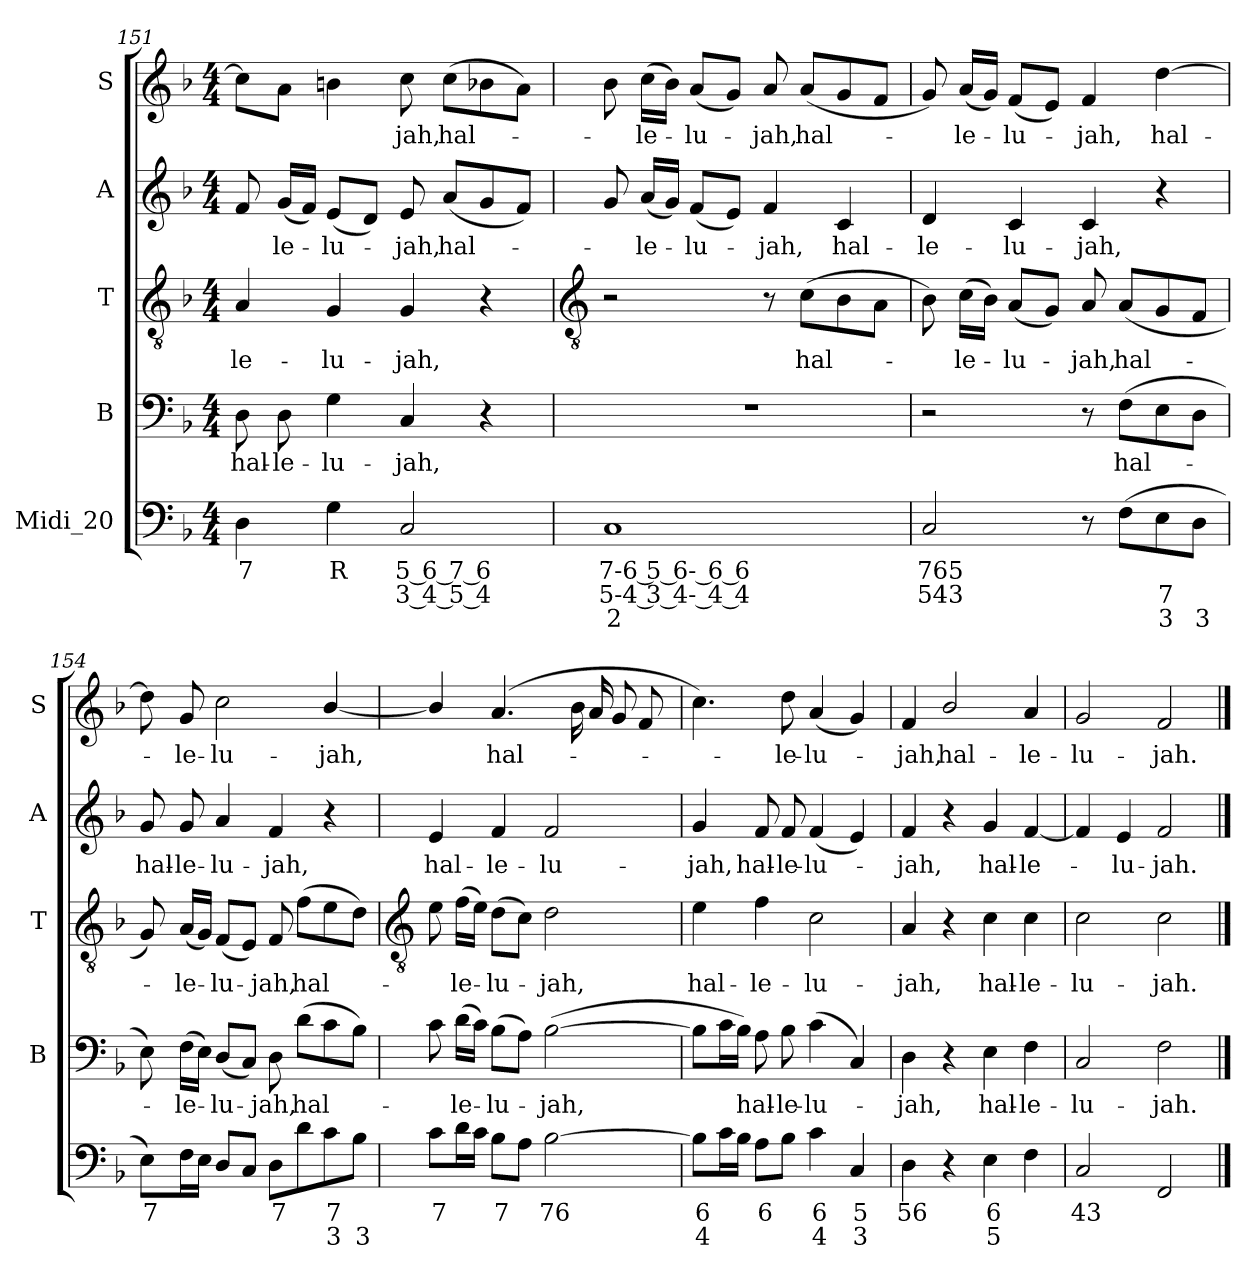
**kern	**text	**text	**text	**kern	**text	**kern	**text	**kern	**text	**kern	**text
*part5	*part5	*part5	*part5	*part4	*part4	*part3	*part3	*part2	*part2	*part1	*part1
*staff5	*staff5	*staff5	*staff5	*staff4	*staff4	*staff3	*staff3	*staff2	*staff2	*staff1	*staff1
*I"Midi_20	*	*	*	*I"B	*	*I"T	*	*I"A	*	*I"S	*
*	*	*	*	*I'B	*	*I'T	*	*I'A	*	*I'S	*
*clefF4	*	*	*	*clefF4	*	*clefGv2	*	*clefG2	*	*clefG2	*
*k[b-]	*	*	*	*k[b-]	*	*k[b-]	*	*k[b-]	*	*k[b-]	*
*F:	*	*	*	*F:	*	*F:	*	*F:	*	*F:	*
*M4/4	*	*	*	*M4/4	*	*M4/4	*	*M4/4	*	*M4/4	*
=151	=151	=151	=151	=151	=151	=151	=151	=151	=151	=151	=151
!	!LO:LY:b	!	!	!	!LO:LY:b	!	!LO:LY:b	!	!	!	!
4D	7	.	.	8D	hal-	4A	le-	8f	.	8ccL]	.
!	!	!	!	!	!LO:LY:b	!	!	!	!LO:LY:b	!	!
.	.	.	.	8D	-le-	.	.	(<16gLL	le-	8aJ	.
.	.	.	.	.	.	.	.	16fJJ)	.	.	.
!	!LO:LY:b	!	!	!	!LO:LY:b	!	!LO:LY:b	!	!LO:LY:b	!	!
4G	R	.	.	4G	-lu-	4G	-lu-	(<8eL	lu-	4bn	.
.	.	.	.	.	.	.	.	8dJ)	.	.	.
!	!LO:LY:b	!LO:LY:b	!	!	!LO:LY:b	!	!LO:LY:b	!	!LO:LY:b	!	!LO:LY:b
2C	5 6 7 6	3 4 5 4	.	4C	-jah,	4G	-jah,	8e	jah,	8cc	jah,
!	!	!	!	!	!	!	!	!	!LO:LY:b	!	!LO:LY:b
.	.	.	.	.	.	.	.	(<8aL	hal-	(>8ccL	hal-
.	.	.	.	4r	.	4r	.	8g	.	8b-X	.
.	.	.	.	.	.	.	.	8fJ)	.	8aJ)	.
!!LO:LB:g=z
=152	=152	=152	=152	=152	=152	=152	=152	=152	=152	=152	=152
*	*	*	*	*	*	*clefGv2	*	*	*	*	*
!	!LO:LY:b	!LO:LY:b	!LO:LY:b	!	!	!	!	!	!	!	!
1C	7-6 5 6- 6 6	5-4 3 4- 4 4	2	1r	.	2r	.	8g	.	8b-	.
!	!	!	!	!	!	!	!	!	!LO:LY:b	!	!LO:LY:b
.	.	.	.	.	.	.	.	(<16aLL	le-	(>16ccLL	le-
.	.	.	.	.	.	.	.	16gJJ)	.	16b-JJ)	.
!	!	!	!	!	!	!	!	!	!LO:LY:b	!	!LO:LY:b
.	.	.	.	.	.	.	.	(<8fL	lu-	(<8aL	lu-
.	.	.	.	.	.	.	.	8eJ)	.	8gJ)	.
!	!	!	!	!	!	!	!	!	!LO:LY:b	!	!LO:LY:b
.	.	.	.	.	.	8r	.	4f	jah,	8a	jah,
!	!	!	!	!	!	!	!LO:LY:b	!	!	!	!LO:LY:b
.	.	.	.	.	.	(>8cL	hal-	.	.	(<8aL	hal-
!	!	!	!	!	!	!	!	!	!LO:LY:b	!	!
.	.	.	.	.	.	8B-	.	4c	hal-	8g	.
.	.	.	.	.	.	8AJ	.	.	.	8fJ	.
=153	=153	=153	=153	=153	=153	=153	=153	=153	=153	=153	=153
!	!LO:LY:b	!LO:LY:b	!	!	!	!	!	!	!LO:LY:b	!	!
2C	765	543	.	2r	.	8B-)	.	4d	-le-	8g)	.
!	!	!	!	!	!	!	!LO:LY:b	!	!	!	!LO:LY:b
.	.	.	.	.	.	(>16cLL	le-	.	.	(<16aLL	le-
.	.	.	.	.	.	16B-JJ)	.	.	.	16gJJ)	.
!	!	!	!	!	!	!	!LO:LY:b	!	!LO:LY:b	!	!LO:LY:b
.	.	.	.	.	.	(<8AL	lu-	4c	-lu-	(<8fL	lu-
.	.	.	.	.	.	8GJ)	.	.	.	8eJ)	.
!	!	!	!	!	!	!	!LO:LY:b	!	!LO:LY:b	!	!LO:LY:b
8r	.	.	.	8r	.	8A	jah,	4c	-jah,	4f	jah,
!	!	!	!	!	!LO:LY:b	!	!LO:LY:b	!	!	!	!
(>8FL	.	.	.	(>8FL	hal-	(<8AL	hal-	.	.	.	.
!	!	!LO:LY:b	!LO:LY:b	!	!	!	!	!	!	!	!LO:LY:b
8E	.	7	3	8E	.	8G	.	4r	.	[4dd	hal-
!	!	!	!LO:LY:b	!	!	!	!	!	!	!	!
8DJ	.	.	3	8DJ	.	8FJ	.	.	.	.	.
=154	=154	=154	=154	=154	=154	=154	=154	=154	=154	=154	=154
!	!LO:LY:b	!	!	!	!	!	!	!	!LO:LY:b	!	!
8EL)	7	.	.	8E)	.	8G)	.	8g	hal-	8dd]	.
!	!	!	!	!	!LO:LY:b	!	!LO:LY:b	!	!LO:LY:b	!	!LO:LY:b
16FL	.	.	.	(>16FLL	le-	(<16ALL	le-	8g	-le-	8g	le-
16EJJ	.	.	.	16EJJ)	.	16GJJ)	.	.	.	.	.
!	!	!	!	!	!LO:LY:b	!	!LO:LY:b	!	!LO:LY:b	!	!LO:LY:b
8DL	.	.	.	(<8DL	lu-	(<8FL	lu-	4a	-lu-	2cc	-lu-
8CJ	.	.	.	8CJ)	.	8EJ)	.	.	.	.	.
!	!LO:LY:b	!	!	!	!LO:LY:b	!	!LO:LY:b	!	!LO:LY:b	!	!
8DL	7	.	.	8D	jah,	8F	jah,	4f	-jah,	.	.
!	!	!	!	!	!LO:LY:b	!	!LO:LY:b	!	!	!	!
8d	.	.	.	(>8dL	hal-	(>8fL	hal-	.	.	.	.
!	!LO:LY:b	!LO:LY:b	!	!	!	!	!	!	!	!	!LO:LY:b
8c	7	3	.	8c	.	8e	.	4r	.	[4b-/	-jah,
!	!	!LO:LY:b	!	!	!	!	!	!	!	!	!
8B-J	.	3	.	8B-J)	.	8dJ)	.	.	.	.	.
!!LO:LB:g=z
=155	=155	=155	=155	=155	=155	=155	=155	=155	=155	=155	=155
*	*	*	*	*	*	*clefGv2	*	*	*	*	*
!	!LO:LY:b	!	!	!	!	!	!	!	!LO:LY:b	!	!
8cL	7	.	.	8c	.	8e	.	4e	hal-	4b-/]	.
!	!	!	!	!	!LO:LY:b	!	!LO:LY:b	!	!	!	!
16dL	.	.	.	(>16dLL	le-	(>16fLL	le-	.	.	.	.
16cJJ	.	.	.	16cJJ)	.	16eJJ)	.	.	.	.	.
!	!LO:LY:b	!	!	!	!LO:LY:b	!	!LO:LY:b	!	!LO:LY:b	!	!LO:LY:b
8B-L	7	.	.	(>8B-L	lu-	(>8dL	lu-	4f	-le-	(<4.a	hal-
8AJ	.	.	.	8AJ)	.	8cJ)	.	.	.	.	.
!	!LO:LY:b	!	!	!	!LO:LY:b	!	!LO:LY:b	!	!LO:LY:b	!	!
[2B-	76	.	.	(>[2B-	jah,	2d	jah,	2f	-lu-	.	.
.	.	.	.	.	.	.	.	.	.	16b-LL	.
.	.	.	.	.	.	.	.	.	.	16a	.
.	.	.	.	.	.	.	.	.	.	8g	.
.	.	.	.	.	.	.	.	.	.	8fJ	.
=156	=156	=156	=156	=156	=156	=156	=156	=156	=156	=156	=156
!	!LO:LY:b	!LO:LY:b	!	!	!	!	!LO:LY:b	!	!LO:LY:b	!	!
8B-L]	6	4	.	8B-L]	.	4e	hal-	4g	-jah,	4.cc)	.
16cL	.	.	.	16cL	.	.	.	.	.	.	.
16B-JJ	.	.	.	16B-JJ)	.	.	.	.	.	.	.
!	!LO:LY:b	!	!	!	!LO:LY:b	!	!LO:LY:b	!	!LO:LY:b	!	!
8AL	6	.	.	8A	hal-	4f	-le-	8f	hal-	.	.
!	!	!	!	!	!LO:LY:b	!	!	!	!LO:LY:b	!	!LO:LY:b
8B-J	.	.	.	8B-	-le-	.	.	8f	-le-	8dd	le-
!	!LO:LY:b	!LO:LY:b	!	!	!LO:LY:b	!	!LO:LY:b	!	!LO:LY:b	!	!LO:LY:b
4c	6	4	.	(4c	-lu-	2c	-lu-	(<4f	-lu-	(<4a	-lu-
!	!LO:LY:b	!LO:LY:b	!	!	!	!	!	!	!	!	!
4C	5	3	.	4C)	.	.	.	4e)	.	4g)	.
=157	=157	=157	=157	=157	=157	=157	=157	=157	=157	=157	=157
!	!LO:LY:b	!	!	!	!LO:LY:b	!	!LO:LY:b	!	!LO:LY:b	!	!LO:LY:b
4D	56	.	.	4D	jah,	4A	-jah,	4f	jah,	4f	jah,
!	!	!	!	!	!	!	!	!	!	!	!LO:LY:b
4r	.	.	.	4r	.	4r	.	4r	.	2b-/	hal-
!	!LO:LY:b	!LO:LY:b	!	!	!LO:LY:b	!	!LO:LY:b	!	!LO:LY:b	!	!
4E	6	5	.	4E	hal-	4c	hal-	4g	hal-	.	.
!	!	!	!	!	!LO:LY:b	!	!LO:LY:b	!	!LO:LY:b	!	!LO:LY:b
4F	.	.	.	4F	-le-	4c	-le-	[4f	-le-	4a	-le-
=158	=158	=158	=158	=158	=158	=158	=158	=158	=158	=158	=158
!	!LO:LY:b	!	!	!	!LO:LY:b	!	!LO:LY:b	!	!	!	!LO:LY:b
2C	43	.	.	2C	-lu-	2c	-lu-	4f]	.	2g	-lu-
!	!	!	!	!	!	!	!	!	!LO:LY:b	!	!
.	.	.	.	.	.	.	.	4e	lu-	.	.
!	!	!	!	!	!LO:LY:b	!	!LO:LY:b	!	!LO:LY:b	!	!LO:LY:b
2FF	.	.	.	2F	-jah.	2c	-jah.	2f	-jah.	2f	-jah.
==	==	==	==	==	==	==	==	==	==	==	==
*-	*-	*-	*-	*-	*-	*-	*-	*-	*-	*-	*-
